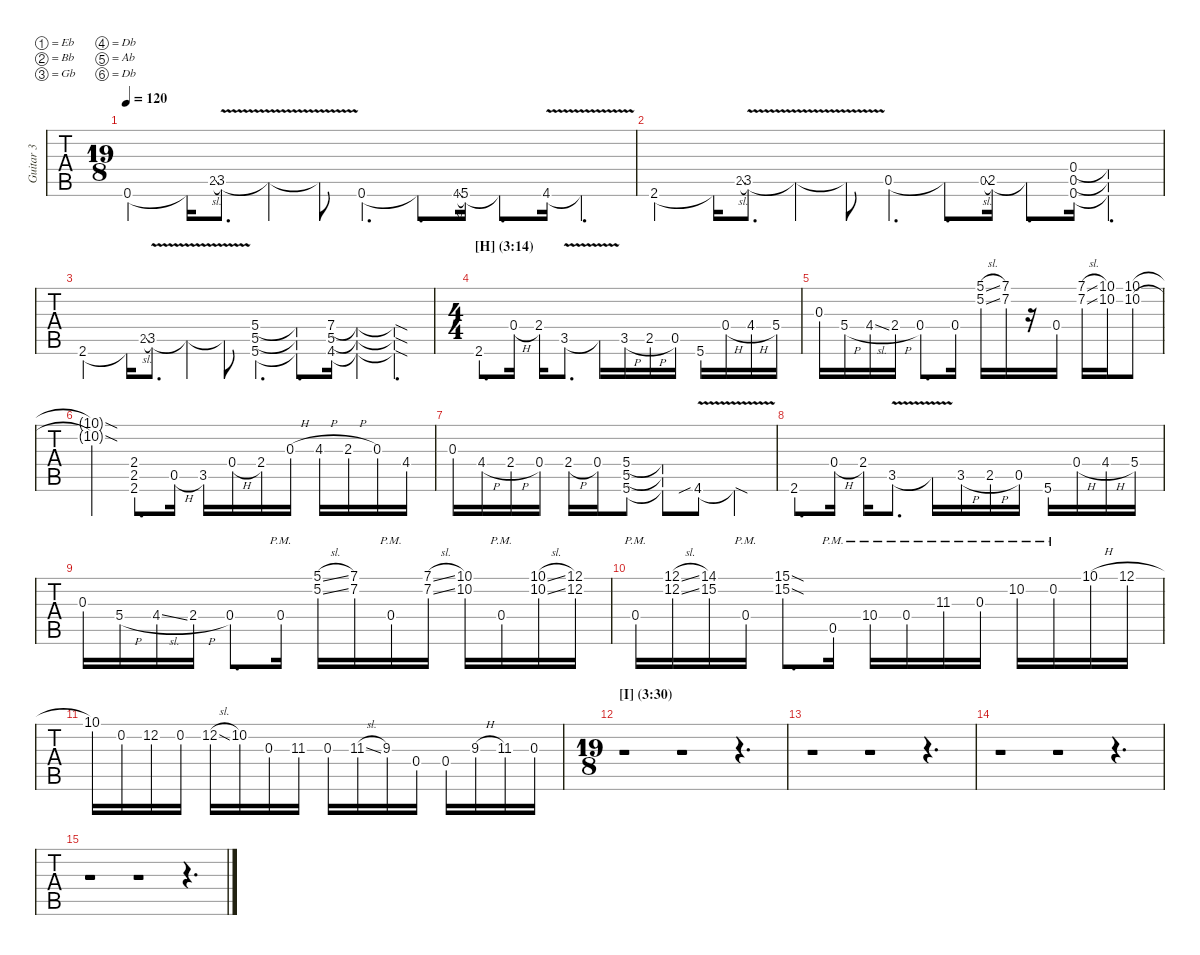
\defaultSystemsLayout 4
\hideDynamics
\bracketExtendMode nobrackets
\multiTrackTrackNamePolicy allsystems
\firstSystemTrackNameMode fullname
\otherSystemsTrackNameMode fullname
\otherSystemsTrackNameOrientation horizontal
\track ("Guitar 3" "Guitar 3") {instrument overdrivenguitar}
\staff {tabs}
\tuning (Eb4 Bb3 Gb3 Db3 Ab2 Db2)
\ts (19 8)
\scale
1.04224
\tempo 120
\accidentals auto
\clef g2
\ottava regular
\simile none
\ks aminor
0.6{acc x}.2{dy mf} 0.6{t acc x}.16 2.5{sl acc x}.8{gr onbeat} 3.5{v acc #}.8{d} 3.5{v t acc #}.4 3.5{v t acc #}.8 0.6{acc x}.4{d} 0.6{t acc x}.8{d} 4.6{sl acc #}.8{gr onbeat} 5.6{acc x}.16 5.6{t acc x}.8{d} 4.6{v acc #}.16 4.6{v t acc #}.4{d} |
\scale
0.955992 2.6{acc x}.2 2.6{t acc x}.16 2.5{sl acc x}.8{gr onbeat} 3.5{v acc #}.8{d} 3.5{v t acc #}.4 3.5{v t acc #}.8 0.5{acc x}.4{d} 0.5{t acc x}.8{d} 0.5{sl acc x}.8{gr onbeat} 2.5{acc x}.16 2.5{t acc x}.8{d} (0.6{acc x} 0.5{acc x} 0.4{acc x}).16 (0.6{t acc x} 0.5{t acc x} 0.4{t acc x}).4{d} |
\scale
0.971335 2.6{acc x}.2 2.6{t acc x}.16 2.5{sl acc x}.8{gr onbeat} 3.5{v acc #}.8{d} 3.5{v t acc #}.4 3.5{v t acc #}.8 (5.5{acc x} 5.6{acc x} 5.4{acc x}).4{d} (5.4{t acc x} 5.5{t acc x} 5.6{t acc x}).8{d} (4.6{acc #} 5.5{acc x} 7.4{acc x}).16 (4.6{t acc #} 5.5{t acc x} 7.4{t acc x}).4 (4.6{sod t acc #} 5.5{sod t acc x} 7.4{sod t acc x}).4{d} |
\ts (4 4)
\beaming (8 2 2 2 2)
\section ("H" "(3:14)")
\scale
1.02365 2.6{acc x}.8{d dy p} 0.4{h acc x}.16 2.4{acc x}.16 3.5{v acc #}.8{d} 3.5{v t acc #}.16 3.5{h acc #}.16 2.5{h acc x}.16 0.5{acc x}.16 5.6{acc x}.16 0.4{h acc x}.16 4.4{h acc #}.16 5.4{acc x}.16 |
\scale
0.976355 0.3{acc x}.16 5.4{h acc x}.16 4.4{sl acc #}.16 2.4{h acc x}.16 0.4{acc x}.8{d} 0.4{acc x}.16 (5.1{sl acc x} 5.2{sl acc x}).16 (7.1{acc x} 7.2{acc #}).16 r.16 0.4{acc x}.16 (7.2{sl acc #} 7.1{sl acc x}).16 (10.1{acc x} 10.2{acc x}).16 (10.2{acc x} 10.1{acc x}).8 |
\scale
1.024 (10.2{sod t acc x} 10.1{sod t acc x}).4 (2.6{acc x} 2.5{acc x} 2.4{acc x}).8{d} 0.5{h acc x}.16 3.5{acc #}.16 0.4{h acc x}.16 2.4{acc x}.16 0.3{h acc x}.16 4.3{h acc x}.16 2.3{h acc x}.16 0.3{acc x}.16 4.4{acc #}.16 |
\scale
0.976004 0.3{acc x}.16 4.4{h acc #}.16 2.4{h acc x}.16 0.4{acc x}.16 2.4{h acc x}.16 0.4{acc x}.16 (5.6{acc x} 5.5{acc x} 5.4{acc x}).8 (5.6{t acc x} 5.5{t acc x} 5.4{t acc x}).8 4.6{v sib acc #}.8 4.6{v sod t acc #}.4 |
\scale
1.01982 2.6{acc x}.8{d} 0.4{h acc x}.16 2.4{acc x}.16 3.5{v acc #}.8{d} 3.5{v t acc #}.16 3.5{h acc #}.16 2.5{h acc x}.16 0.5{acc x}.16 5.6{acc x}.16 0.4{h acc x}.16 4.4{h acc #}.16 5.4{acc x}.16 |
\scale
0.980182 0.3{acc x}.16 5.4{h acc x}.16 4.4{sl acc #}.16 2.4{h acc x}.16 0.4{acc x}.8{d} 0.4{pm acc x}.16 (5.1{sl acc x} 5.2{sl acc x}).16 (7.1{acc x} 7.2{acc #}).16 0.4{pm acc x}.16 (7.2{sl acc #} 7.1{sl acc x}).16 (10.1{acc x} 10.2{acc x}).16 0.4{pm acc x}.16 (10.2{sl acc x} 10.1{sl acc x}).16 (12.2{acc x} 12.1{acc x}).16 |
\scale
1.01864 0.4{pm acc x}.16 (12.1{sl acc x} 12.2{sl acc x}).16 (14.1{acc #} 15.2{acc x}).16 0.4{pm acc x}.16 (15.2{sod acc x} 15.1{sod acc x}).8{d} 0.5{pm acc x}.16 10.4{pm acc #}.16 0.4{pm acc x}.16 11.3{pm acc #}.16 0.3{pm acc x}.16 10.2{pm acc x}.16 0.2{pm acc x}.16 10.1{h acc x}.16 12.1{h acc x}.16 |
\scale
0.981357 10.1{acc x}.16 0.2{acc x}.16 12.2{acc x}.16 0.2{acc x}.16 12.2{sl acc x}.16 10.2{acc x}.16 0.3{acc x}.16 11.3{acc #}.16 0.3{acc x}.16 11.3{sl acc #}.16 9.3{acc x}.16 0.4{acc x}.16 0.4{acc x}.16 9.3{h acc x}.16 11.3{acc #}.16 0.3{acc x}.16 |
\ts (19 8)
\beaming (8 2 2 2 2 2 2 2 2 3)
\section ("I" "(3:30)")
\scale
1.02569 r.1 r.1 r.4{d} |
\scale
0.974309 r.1 r.1 r.4{d} |
\scale
1.02258 r.1 r.1 r.4{d} |
\scale
0.977425 r.1 r.1 r.4{d}
